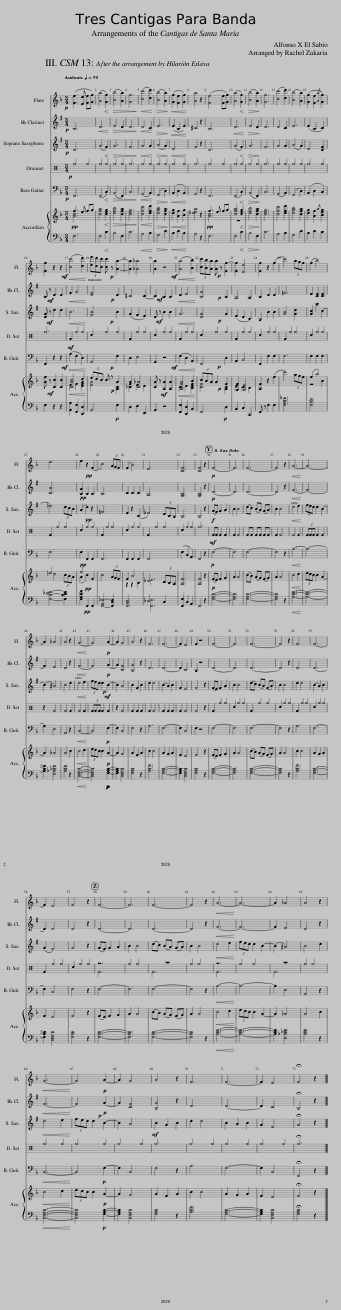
X:1
%%score 1 2 3 ( 4 5 ) 6 { ( 7 8 ) | ( 9 10 ) }
L:1/8
Q:1/4=95
M:3/4
I:linebreak $
K:F
V:1 treble
V:2 treble transpose=-2
V:3 treble transpose=-2
V:4 perc
K:none
V:5 perc
K:none
V:6 bass transpose=-12
V:7 treble
V:8 treble
V:9 bass
V:10 bass
V:1
!p! ([Ff]3 [Ee] [Ff][Gg]) | ([Aa]4!<(! [Gg]2)!<)! |!>(! ([Bb]4 [Aa]2) | [Gg]6!>)! |!<(! ([cc']4 [dd']2)!<)! | %5
!>(! ([Bb]4 [Aa]2)!>)! |!<(! ([Gg]2 [Ff]2 [Gg]2)!<)! | [Aa]4 z2 | ([Ff]4 [Ff][Gg]) | ([Aa]4!<(! [Gg]2)!<)! | %10
!>(! ([Bb]4 [Aa]2)!>)! | [Gg]6 | ([cc']4 [dd']2) | ([Bb]4 [Aa]2) | ([Gg]2 [Ff]2{/[Aa]} [Gg]2) |$ %15
 [Ff]2 z2 z2 |!mf!!<(! ([cc']4 [dd']2)!<)! | (3[ee'][dd'][cc'] [cc'] z!p! [Aa]2- | [Aa]2 [_A_a]4 | [Aa]2 z4 | %20
!mf!!<(! ([Aa]4 [Bb]2)!<)! | (3[cc'][Bb][Aa] [Aa] z!p! [Ff-]2 | [Ff]2 [Ee]4 | [Ff]2 z2 (f2 | c'4) (3agf | %25
 (f2 b4) |$ e6 | f2 z2!pp! (F2 | c4) (3AGF | (F2 B4) | %30
 E6 | [CF]6 | [CF]4 z2 |!p! F6- | F6 | %35
 F6- | F4 z2 |!<(! A6-!<)! | A6- |$ A2 _A4 | %40
 A4 z2 |!<(! G6-!<)! | G4!p! A2- | A2 G4 | A4 z2 | %45
 F6 | F6- | F2 E4 | F2 z4 | F6- | %50
 F6 | F6- | F4 z2 | F6 | F6- |$ %55
 F2 E4 | F4 z2 | F6- | F6 | F6- | %60
 F4 z2 |!<(! A6-!<)! | A6- | A2 _A4 | A4 z2 |$ %65
!<(! G6-!<)! | G4!p! A2- | A2 G4 | A4 z2 | F6 | %70
 F6- | F2 E4 | !fermata!F4 z2 |] %73
V:2
[K:G]!p! B,6 |!<(! D6!<)! |!>(! E4 D2 | D6!>)! |!<(! D4 C2!<)! | %5
!>(! E6!>)! |!<(! (E2 B,2 E2)!<)! | ^C4 z2 | B,6 |!<(! D6!<)! | %10
!>(! E4 D2!>)! | D6 | D4 C2 | E6 | (E2 B,2 C2) |$ %15
 B, z!mf! D2 D2 |!<(! F2 G4!<)! | [DF]4!p! D2 | ^C4 C2- | C2!mf! B,2 B,2 | %20
!<(! D2 E4!<)! | [B,G]4!p! B,2 | A,4 A,2 | B,2 D2 D2 | =F6 | %25
 E2 [CE]2 [CE]2 |$ [CA]6 | [B,G]2!pp! B,2 B,2 | B,6 | C2 C2 C2 | %30
 A,6 | [G,B,]6 | [G,B,]4 z2 |!p! D6- | D6 | %35
 D6- | D4 z2 |!<(! F6-!<)! | F6- |$ F2 E4 | %40
 D4 z2 |!<(! F6-!<)! | F4!p! G2- | G2 [CF]4 | [B,G]4 z2 | %45
 D6 | D6- | D2 C4 | B,2 z4 | D6- | %50
 D6 | D6- | D4 z2 | D6 | D6- |$ %55
 D2 D4 | D4 z2 | D6- | D6 | D6- | %60
 D4 z2 |!<(! F6-!<)! | F6- | F2 E4 | D4 z2 |$ %65
!<(! F6-!<)! | F4!p! G2- | G2 [CF]4 | [B,G]4 z2 | D6 | %70
 D6- | D2 C4 | !fermata!B,4 z2 |] %73
V:3
[K:G]!p! D6 | (G4!<(! F2)!<)! |!>(! G6 | F6!>)! |!<(! G4 G2!<)! | %5
!>(! (A4 G2)!>)! |!<(! E6!<)! | F4 z2 | D6 | (G4!<(! F2)!<)! | %10
!>(! G6!>)! | F6 | G4 G2 | (A4 G2) | E4 [DF]2 |$ %15
 [DG] z!mf! d2 d2 |!<(! B6!<)! | [FB]4!p! B2 | (G2 F2 E2) | D z!mf! B2 B2 | %20
!<(! G6!<)! | [DG]4!p! G2 | (E2 D2 C2) | B,2 B2 B2 | [GB]4 [Gd]2 | %25
 [Gc]2 c'2 (c2 |$ _e4) (3dcB | (A2 d2)!pp! z2 | =F6 | E2 z2 (C2 | %30
 _E4) (3DCB, | B,6 | B,4 z2 |!f! (GF) G2 A2 | B2 B4 | %35
 (dc) (BA) (GA) | B2 B4 |!<(! d4 e2!<)! | (3fed d2 B2- |$ (B2 ^A4) | %40
 B4 d2 |!<(! d4 e2!<)! | (3fed d2!p!!mf! B2- | B2 A4 | B2 G2 B2 | %45
 d2 d4 | (B2 A2) B2 | G2 F4 | G4 z2 | (GF) G2 A2 | %50
 B2 B4 | (dc) (BA) (GA) | B2 B4 | d2 d4 | (B2 A2) B2 |$ %55
 (G2 F4) | G4 z2 | (GF) G2 A2 | B2 B4 | (dc) (BA) (GA) | %60
 B2 B4 |!<(! d4 e2!<)! | (3fed d2 B2- | (B2 ^A4) | B4 d2 |$ %65
!<(! d4 e2!<)! | (3fed d2!p! B2- | B2 A4 |!mf! B2 G2 B2 | d2 d4 | %70
 B2 A2 B2 | G2 F4 | !fermata!G4 z2 |] %73
V:4
[K:C]!p! ^f4 ^f2 | ^f4 ^f2 | ^f4 ^f2 | ^f6 | ^f4 ^f2 | %5
 ^f4 ^f2 | ^f4 ^f2 | ^f6 | ^f4 ^f2 | ^f4 ^f2 | %10
 ^f4 ^f2 | ^f6 | ^f4 ^f2 | ^f4 ^f2 | ^f4 ^f2 |$ %15
 ^f6 |!mf! F2 ^f2 ^f2 | c2 ^f2 ^f2 | F2 ^f2 ^f2 | c2 ^f2 ^f2 | %20
 F2 ^f2 ^f2 | c2 ^f2 ^f2 | F2 ^f2 ^f2 | c2 ^f2 ^f2 | F2 ^f2 ^f2 | %25
 c2 ^f2 ^f2 |$ F2 ^f2 ^f2 | c2 ^f2 ^f2 | F2 ^f2 ^f2 | c2 ^f2 ^f2 | %30
 F2 ^f2 ^f2 | c2 ^f2 ^f2 | ^f6 |!mf! FF F2 F2 | F2 F4 | %35
 FF FF FF | F2 F4 | F4 F2 | (3FFF F2 F2 |$ z2 F4 | %40
 F4 F2 | F4 F2 | (3FFF F2 F2 | z2 F4 | F2 F2 F2 | %45
 F2 F4 | F2 F2 F2 | F2 F4 | F4 z2 | F2 ^f2 ^f2 | %50
 c2 ^f2 ^f2 | F2 ^f2 ^f2 | c2 ^f2 ^f2 | F2 ^f2 ^f2 | c2 ^f2 ^f2 |$ %55
 F2 ^f2 ^f2 | c2 ^f2 ^f2 | z6 | ^f2 ^f4 | z6 | %60
 ^f2 ^f4 | z6 | ^f2 ^f4 | z6 | ^f2 ^f4 |$ %65
 ^f4 ^f2 | ^f4 ^f2 | ^f4 ^f2 | ^f6 | ^f4 ^f2 | %70
 ^f4 ^f2 | ^f4 ^f2 | !fermata!^f6 |] %73
V:5
[K:C] x6 | x6 | x6 | x6 | x6 | %5
 x6 | x6 | x6 | x6 | x6 | %10
 x6 | x6 | x6 | x6 | x6 |$ %15
 x6 | x6 | x6 | x6 | x6 | %20
 x6 | x6 | x6 | x6 | x6 | %25
 x6 |$ x6 | x6 | x6 | x6 | %30
 x6 | x6 | x6 | x6 | x6 | %35
 x6 | x6 | x6 | x6 |$ x6 | %40
 x6 | x6 | x6 | x6 | x6 | %45
 x6 | x6 | x6 | x6 | x6 | %50
 x6 | x6 | x6 | x6 | x6 |$ %55
 x6 | x6 | F6 | x6 | F6 | %60
 x6 | F6 | x6 | F6 | x6 |$ %65
 x6 | x6 | x6 | x6 | x6 | %70
 x6 | x6 | x6 |] %73
V:6
!p! F,,6 | (F,,4!<(! C,2)!<)! |!>(! (B,,4 F,,2) | C,6!>)! |!<(! (A,,4 B,,2)!<)! | %5
!>(! (G,,4 D,2)!>)! |!<(! (B,,2 D,2 B,,2)!<)! | A,,4 z2 | F,,6 | (F,,4!<(! C,2)!<)! | %10
!>(! (B,,4 F,,2)!>)! | C,6 | (A,,4 B,,2) | (G,,4 D,2) | (B,,2 D,2 C,2) |$ %15
 F,,2 z2 z2 |!mf!!<(! (A,2 F,2 D,2)!<)! | A,,4!p! F,2 | D,2 E,4 | A,,2 z4 | %20
!mf!!<(! (F,2 D,2 B,,2)!<)! | F,,4!p! D,2 | B,,2 C,4 | F,,2 F,2 F,2 | F,6 | %25
 F,2 F,2 F,2 |$ F,6 | F,2!pp! F,,2 F,,2 | F,,6 | F,,2 F,,2 F,,2 | %30
 F,,6 | (F,2 C,2 A,,2) | F,,4 z2 |!p! F,6- | F,6 | %35
 F,6- | F,4 z2 |!<(! A,6-!<)! | A,6- |$ A,2 E,4 | %40
 A,,4 z2 |!<(! C,6-!<)! | C,4!p! F,2- | F,2 C,4 | F,4 z2 | %45
 A,6 | F,6- | F,2 C,4 | F,2 z4 | F,6- | %50
 F,6 | F,6- | F,4 z2 | A,6 | F,6- |$ %55
 F,2 C,4 | F,4 z2 | F,6- | F,6 | F,6- | %60
 F,4 z2 |!<(! A,6-!<)! | A,6- | A,2 E,4 | A,,4 z2 |$ %65
!<(! C,6-!<)! | C,4!p! F,2- | F,2 C,4 | F,4 z2 | A,6 | %70
 F,6- | F,2 C,4 | !fermata!F,,4 z2 |] %73
V:7
!pp! f3 e fg | [cfa]4!<(! [ceg]2!<)! |!>(! [dfb]4 [cfa]2 | [ceg]6!>)! |!<(! [cfc']4 [dfd']2!<)! | %5
!>(! [dgb]4 [cfa]2!>)! |!<(! [dg]2 [Af]2 [Bg]2!<)! | [_dea]4 z2 |!pp! f3 e fg | [cfa]4!<(! [ceg]2!<)! | %10
!>(! [dfb]4 [cfa]2!>)! | [ceg]6 | [cfc']4 [dfd']2 | [dgb]4 [cfa]2 | [dg]2 [Af]2{/a} [Beg]2 |$ %15
 [Af] z!mf! [Cc]2 [Cc]2 |!<(! [CAc]4 d2!<)! | (3edc c z!p! A2 | A2 [_C_A]4 | [CA] z!mf! [A,A]2 [A,A]2 | %20
!<(! [A,FA]4 B2!<)! | (3cBA A2!p! F2 | [G,F]2 [G,E]4 | [A,F]2 z2 (f2 | c'4) (3agf | %25
 (f2 b4) |$ e6 | f4!pp! F2 | c4 (3AGF | F2 B4 | %30
 _D4 (3CB,A, | [A,F]6 | [A,F]4 z2 |!p! (FE) F2 G2 | A2 A4 | %35
 (cB) (AG) (FG) | A2 A4 |!<(! c4 d2!<)! | (3edc c2 A2- |$ A2 _A4 | %40
 A4 c2 |!<(! c4 d2!<)! | (3edc c2!p! A2- | A2 G4 | A2 F2 A2 | %45
 c2 c4 | A2 G2 A2 | F2 E4 | F4 z2 | (FE) F2 G2 | %50
 A2 A4 | (cB) (AG) (FG) | A2 A4 | c2 c4 | A2 G2 A2 |$ %55
 F2 E4 | F4 z2 | (FE) F2 G2 | A2 A4 | (cB) (AG) (FG) | %60
 A2 A4 |!<(! c4 d2!<)! | (3edc c2 A2- | A2 _A4 | A4 c2 |$ %65
!<(! c4 d2!<)! | (3edc c2!p! A2- | A2 G4 | A2 F2 A2 | c2 c4 | %70
 A2 G2 A2 | F2 E4 | !fermata!F4 z2 |] %73
V:8
 [Ac]6 | x6 | x6 | x6 | x6 | %5
 x6 | x6 | x6 | [Ac]6 | z6 | %10
 x6 | x6 | x6 | x6 | x6 |$ %15
 x6 | E2 F2 [DFA]2 | [EA]4 [A,C]2 | [_CF]2 E2 D2 | x6 | %20
 C2 D2 [B,DF]2 | [CF]4 [A,C]2 | D2 C2 B,2 | x6 | x6 | %25
 z4 B2 |$ _d4 (3cBA | (A2 c2) x2 | x6 | z2 z2 B,2 | %30
 E6 | x6 | x6 | x6 | x6 | %35
 x6 | x6 | x6 | x6 |$ x6 | %40
 x6 | x6 | x6 | x6 | x6 | %45
 x6 | x6 | x6 | x6 | x6 | %50
 x6 | x6 | x6 | x6 | x6 |$ %55
 x6 | x6 | x6 | x6 | x6 | %60
 x6 | x6 | x6 | x6 | x6 |$ %65
 x6 | x6 | x6 | x6 | x6 | %70
 x6 | x6 | x6 |] %73
V:9
 F,6 | F,4!<(! C2!<)! | B,4 F,2 | C6 |!<(! A,4 B,2!<)! | %5
!>(! G,4 D2!>)! |!<(! B,2 D2 B,2!<)! | A,4 z2 | F,6 | F,4!<(! C2!<)! | %10
!>(! B,4 F,2!>)! | C6 | A,4 B,2 | G,4 D2 | B,2 D2 C2 |$ %15
 F,2 z2 z2 | [A,,A,]2 [F,,F,]2 [D,,D,]2 | A,,4!p! F,2 | D,2 E,2 E,,2 | A,,2 z4 | %20
 [F,,F,]2 [D,,D,]2 B,,2 | F,,4!p! D,2 | B,,2 C,2 C,,2 | F,, z F,2 F,2 | [F,A,C_E]6 | %25
 [F,B,D]6 |$ [F,-B,-_DE-]4 [F,B,CE]2 | [F,A,CF]2!pp! F,,2 F,,2 | [F,,-A,,_E,-]4 [F,,C,E,]2 | [F,,B,,D,]6 | %30
 _D,4 C,2 | [F,,F,]2 C,2 A,,2 | F,,4 z2 | [F,A,C]6- | [F,A,C]6 | %35
 [F,A,C]6- | [F,A,C]4 z2 |!<(! [A,CE]6-!<)! | [A,CE]6- |$ [A,CE]2 [E,_A,_CE]4 | %40
 [A,CE]4 z2 |!<(! [C,E,G,C]6-!<)! | [C,E,G,C]4!p!!p!!p! [F,A,C]2- | [F,A,C]2 [C,E,G,C]4 | [F,A,C]4 z2 | %45
 [A,CF]6 | [F,A,C]6- | [F,A,C]2 [C,E,G,C]4 | [F,A,C]4 z2 | [F,A,C]6- | %50
 [F,A,C]6 | [F,A,C]6- | [F,A,C]4 z2 | [A,CF]6 | [F,A,C]6- |$ %55
 [F,A,C]2 [C,E,G,C]4 | [F,A,C]4 z2 | [F,A,C]6- | [F,A,C]6 | [F,A,C]6- | %60
 [F,A,C]4 z2 |!<(! [A,CE]6-!<)! | [A,CE]6- | [A,CE]2 [E,_A,_CE]4 | [A,CE]4 z2 |$ %65
!<(! [C,E,G,C]6-!<)! | [C,E,G,C]4!p! [F,A,C]2- | [F,A,C]2 [C,E,G,C]4 | [F,A,C]4 z2 | [A,CF]6 | %70
 [F,A,C]6- | [F,A,C]2 [C,E,G,C]4 | !fermata![F,A,C]4 z2 |] %73
V:10
 x6 | x6 | x6 | x6 | x6 | %5
 x6 | x6 | x6 | x6 | x6 | %10
 x6 | x6 | x6 | x6 | x6 |$ %15
 x6 | x6 | x6 | x6 | x6 | %20
 x6 | x6 | x6 | x6 | x6 | %25
 x6 |$ x6 | x6 | x6 | x6 | %30
 [F,,E,]6 | x6 | x6 | x6 | x6 | %35
 x6 | x6 | x6 | x6 |$ x6 | %40
 x6 | x6 | x6 | x6 | x6 | %45
 x6 | x6 | x6 | x6 | x6 | %50
 x6 | x6 | x6 | x6 | x6 |$ %55
 x6 | x6 | x6 | x6 | x6 | %60
 x6 | x6 | x6 | x6 | x6 |$ %65
 x6 | x6 | x6 | x6 | x6 | %70
 x6 | x6 | x6 |] %73
